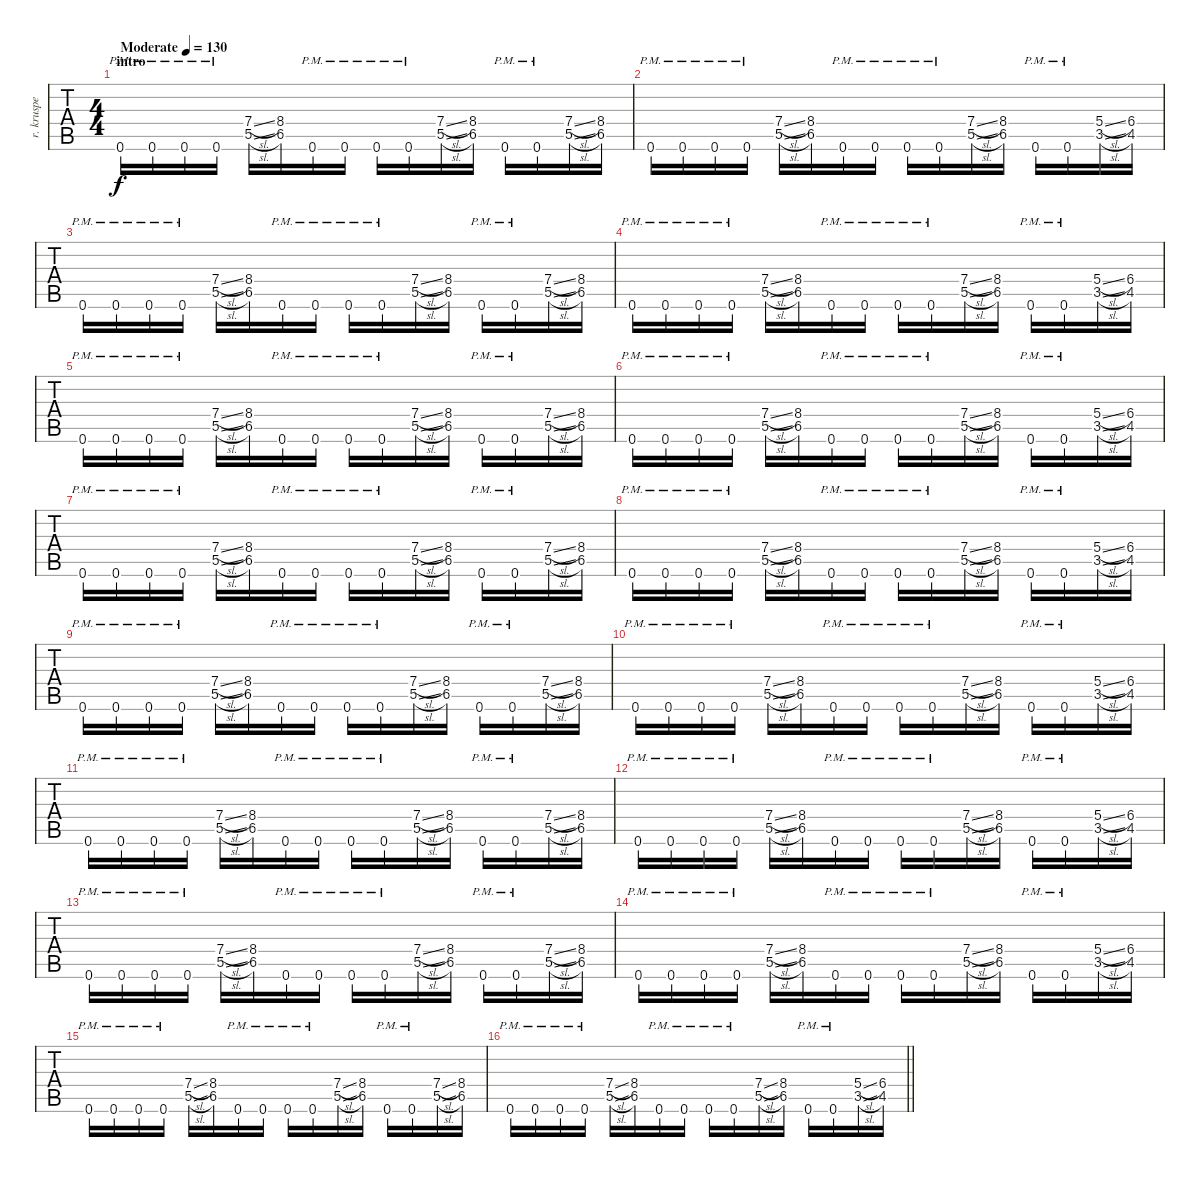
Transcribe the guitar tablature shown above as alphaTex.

\track ("r. kruspe - lead guitar" "r. kruspe ") {instrument distortionguitar}
\staff {tabs}
\tuning (E4 B3 G3 D3 A2 D2) {hide}
\ts (4 4)
\section ("" "intro")
\tempo (130 "Moderate")
\clef g2
\ks c
0.6{pm}.16{dy f instrument distortionguitar} 0.6{pm}.16 0.6{pm}.16 0.6{pm}.16 (7.4{sl} 5.5{sl}).16 (8.4 6.5).16 0.6{pm}.16 0.6{pm}.16 0.6{pm}.16 0.6{pm}.16 (7.4{sl} 5.5{sl}).16 (8.4 6.5).16 0.6{pm}.16 0.6{pm}.16 (7.4{sl} 5.5{sl}).16 (8.4 6.5).16 |
0.6{pm}.16 0.6{pm}.16 0.6{pm}.16 0.6{pm}.16 (7.4{sl} 5.5{sl}).16 (8.4 6.5).16 0.6{pm}.16 0.6{pm}.16 0.6{pm}.16 0.6{pm}.16 (7.4{sl} 5.5{sl}).16 (8.4 6.5).16 0.6{pm}.16 0.6{pm}.16 (5.4{sl} 3.5{sl}).16 (6.4 4.5).16 |
0.6{pm}.16 0.6{pm}.16 0.6{pm}.16 0.6{pm}.16 (7.4{sl} 5.5{sl}).16 (8.4 6.5).16 0.6{pm}.16 0.6{pm}.16 0.6{pm}.16 0.6{pm}.16 (7.4{sl} 5.5{sl}).16 (8.4 6.5).16 0.6{pm}.16 0.6{pm}.16 (7.4{sl} 5.5{sl}).16 (8.4 6.5).16 |
0.6{pm}.16 0.6{pm}.16 0.6{pm}.16 0.6{pm}.16 (7.4{sl} 5.5{sl}).16 (8.4 6.5).16 0.6{pm}.16 0.6{pm}.16 0.6{pm}.16 0.6{pm}.16 (7.4{sl} 5.5{sl}).16 (8.4 6.5).16 0.6{pm}.16 0.6{pm}.16 (5.4{sl} 3.5{sl}).16 (6.4 4.5).16 |
0.6{pm}.16 0.6{pm}.16 0.6{pm}.16 0.6{pm}.16 (7.4{sl} 5.5{sl}).16 (8.4 6.5).16 0.6{pm}.16 0.6{pm}.16 0.6{pm}.16 0.6{pm}.16 (7.4{sl} 5.5{sl}).16 (8.4 6.5).16 0.6{pm}.16 0.6{pm}.16 (7.4{sl} 5.5{sl}).16 (8.4 6.5).16 |
0.6{pm}.16 0.6{pm}.16 0.6{pm}.16 0.6{pm}.16 (7.4{sl} 5.5{sl}).16 (8.4 6.5).16 0.6{pm}.16 0.6{pm}.16 0.6{pm}.16 0.6{pm}.16 (7.4{sl} 5.5{sl}).16 (8.4 6.5).16 0.6{pm}.16 0.6{pm}.16 (5.4{sl} 3.5{sl}).16 (6.4 4.5).16 |
0.6{pm}.16 0.6{pm}.16 0.6{pm}.16 0.6{pm}.16 (7.4{sl} 5.5{sl}).16 (8.4 6.5).16 0.6{pm}.16 0.6{pm}.16 0.6{pm}.16 0.6{pm}.16 (7.4{sl} 5.5{sl}).16 (8.4 6.5).16 0.6{pm}.16 0.6{pm}.16 (7.4{sl} 5.5{sl}).16 (8.4 6.5).16 |
0.6{pm}.16 0.6{pm}.16 0.6{pm}.16 0.6{pm}.16 (7.4{sl} 5.5{sl}).16 (8.4 6.5).16 0.6{pm}.16 0.6{pm}.16 0.6{pm}.16 0.6{pm}.16 (7.4{sl} 5.5{sl}).16 (8.4 6.5).16 0.6{pm}.16 0.6{pm}.16 (5.4{sl} 3.5{sl}).16 (6.4 4.5).16 |
0.6{pm}.16 0.6{pm}.16 0.6{pm}.16 0.6{pm}.16 (7.4{sl} 5.5{sl}).16 (8.4 6.5).16 0.6{pm}.16 0.6{pm}.16 0.6{pm}.16 0.6{pm}.16 (7.4{sl} 5.5{sl}).16 (8.4 6.5).16 0.6{pm}.16 0.6{pm}.16 (7.4{sl} 5.5{sl}).16 (8.4 6.5).16 |
0.6{pm}.16 0.6{pm}.16 0.6{pm}.16 0.6{pm}.16 (7.4{sl} 5.5{sl}).16 (8.4 6.5).16 0.6{pm}.16 0.6{pm}.16 0.6{pm}.16 0.6{pm}.16 (7.4{sl} 5.5{sl}).16 (8.4 6.5).16 0.6{pm}.16 0.6{pm}.16 (5.4{sl} 3.5{sl}).16 (6.4 4.5).16 |
0.6{pm}.16 0.6{pm}.16 0.6{pm}.16 0.6{pm}.16 (7.4{sl} 5.5{sl}).16 (8.4 6.5).16 0.6{pm}.16 0.6{pm}.16 0.6{pm}.16 0.6{pm}.16 (7.4{sl} 5.5{sl}).16 (8.4 6.5).16 0.6{pm}.16 0.6{pm}.16 (7.4{sl} 5.5{sl}).16 (8.4 6.5).16 |
0.6{pm}.16 0.6{pm}.16 0.6{pm}.16 0.6{pm}.16 (7.4{sl} 5.5{sl}).16 (8.4 6.5).16 0.6{pm}.16 0.6{pm}.16 0.6{pm}.16 0.6{pm}.16 (7.4{sl} 5.5{sl}).16 (8.4 6.5).16 0.6{pm}.16 0.6{pm}.16 (5.4{sl} 3.5{sl}).16 (6.4 4.5).16 |
0.6{pm}.16 0.6{pm}.16 0.6{pm}.16 0.6{pm}.16 (7.4{sl} 5.5{sl}).16 (8.4 6.5).16 0.6{pm}.16 0.6{pm}.16 0.6{pm}.16 0.6{pm}.16 (7.4{sl} 5.5{sl}).16 (8.4 6.5).16 0.6{pm}.16 0.6{pm}.16 (7.4{sl} 5.5{sl}).16 (8.4 6.5).16 |
0.6{pm}.16 0.6{pm}.16 0.6{pm}.16 0.6{pm}.16 (7.4{sl} 5.5{sl}).16 (8.4 6.5).16 0.6{pm}.16 0.6{pm}.16 0.6{pm}.16 0.6{pm}.16 (7.4{sl} 5.5{sl}).16 (8.4 6.5).16 0.6{pm}.16 0.6{pm}.16 (5.4{sl} 3.5{sl}).16 (6.4 4.5).16 |
0.6{pm}.16 0.6{pm}.16 0.6{pm}.16 0.6{pm}.16 (7.4{sl} 5.5{sl}).16 (8.4 6.5).16 0.6{pm}.16 0.6{pm}.16 0.6{pm}.16 0.6{pm}.16 (7.4{sl} 5.5{sl}).16 (8.4 6.5).16 0.6{pm}.16 0.6{pm}.16 (7.4{sl} 5.5{sl}).16 (8.4 6.5).16 |
\barLineRight lightlight
0.6{pm}.16 0.6{pm}.16 0.6{pm}.16 0.6{pm}.16 (7.4{sl} 5.5{sl}).16 (8.4 6.5).16 0.6{pm}.16 0.6{pm}.16 0.6{pm}.16 0.6{pm}.16 (7.4{sl} 5.5{sl}).16 (8.4 6.5).16 0.6{pm}.16 0.6{pm}.16 (5.4{sl} 3.5{sl}).16 (6.4 4.5).16
